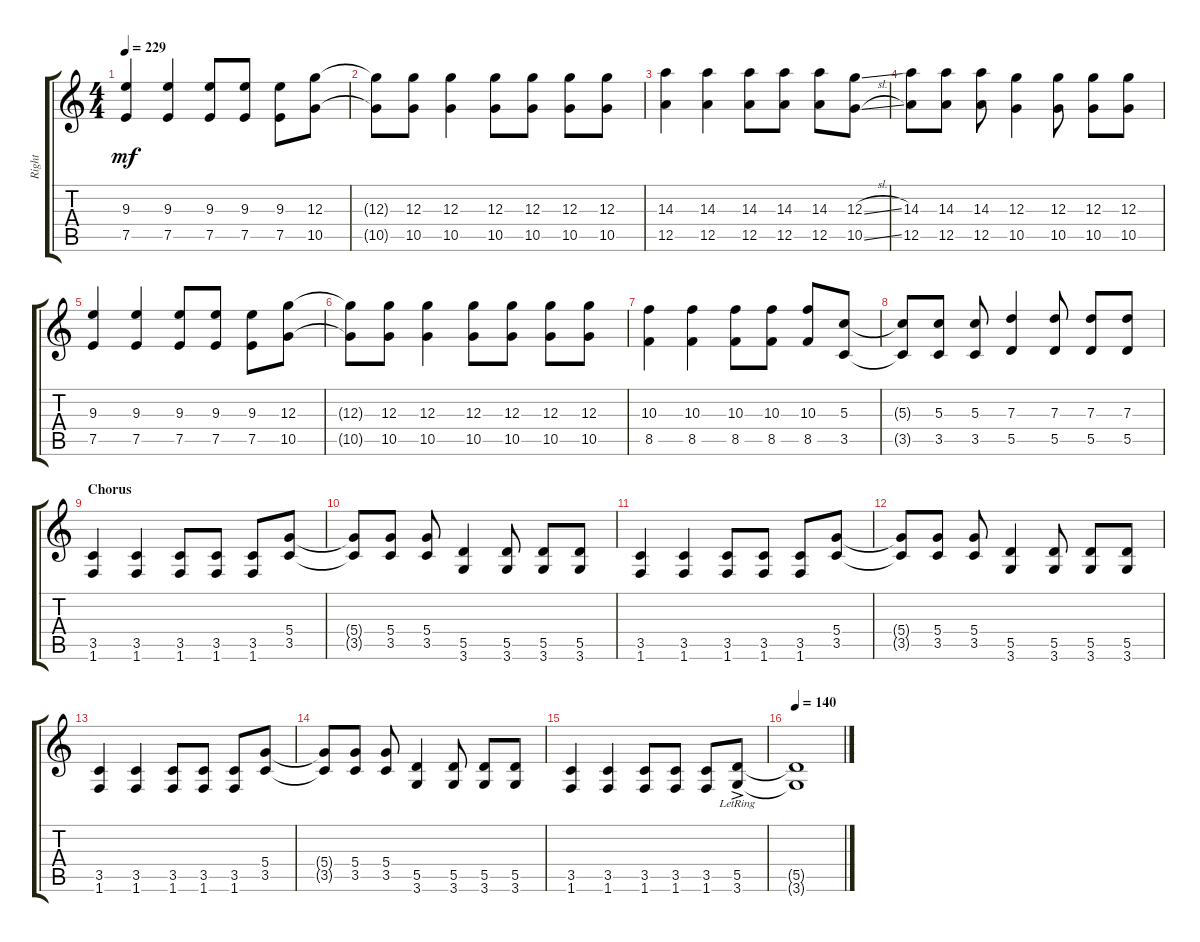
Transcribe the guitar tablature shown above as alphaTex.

\track ("Right" "Right") {instrument distortionguitar}
\staff {score tabs}
\tuning (E4 B3 G3 D3 A2 E2) {hide}
\ts (4 4)
\tempo 229
\clef g2
\ks c
(9.3 7.5).4{dy mf} (9.3 7.5).4 (9.3 7.5).8 (9.3 7.5).8 (9.3 7.5).8 (12.3 10.5).8 |
(12.3{t} 10.5{t}).8 (12.3 10.5).8 (12.3 10.5).4 (12.3 10.5).8 (12.3 10.5).8 (12.3 10.5).8 (12.3 10.5).8 |
(14.3 12.5).4 (14.3 12.5).4 (14.3 12.5).8 (14.3 12.5).8 (14.3 12.5).8 (12.3{sl} 10.5{sl}).8 |
(14.3 12.5).8 (14.3 12.5).8 (14.3 12.5).8 (12.3 10.5).4 (12.3 10.5).8 (12.3 10.5).8 (12.3 10.5).8 |
(9.3 7.5).4 (9.3 7.5).4 (9.3 7.5).8 (9.3 7.5).8 (9.3 7.5).8 (12.3 10.5).8 |
(12.3{t} 10.5{t}).8 (12.3 10.5).8 (12.3 10.5).4 (12.3 10.5).8 (12.3 10.5).8 (12.3 10.5).8 (12.3 10.5).8 |
(10.3 8.5).4 (10.3 8.5).4 (10.3 8.5).8 (10.3 8.5).8 (10.3 8.5).8 (5.3 3.5).8 |
(5.3{t} 3.5{t}).8 (5.3 3.5).8 (5.3 3.5).8 (7.3 5.5).4 (7.3 5.5).8 (7.3 5.5).8 (7.3 5.5).8 |
\section ("" "Chorus")
(3.5 1.6).4 (3.5 1.6).4 (3.5 1.6).8 (3.5 1.6).8 (3.5 1.6).8 (5.4 3.5).8 |
(5.4{t} 3.5{t}).8 (5.4 3.5).8 (5.4 3.5).8 (5.5 3.6).4 (5.5 3.6).8 (5.5 3.6).8 (5.5 3.6).8 |
(3.5 1.6).4 (3.5 1.6).4 (3.5 1.6).8 (3.5 1.6).8 (3.5 1.6).8 (5.4 3.5).8 |
(5.4{t} 3.5{t}).8 (5.4 3.5).8 (5.4 3.5).8 (5.5 3.6).4 (5.5 3.6).8 (5.5 3.6).8 (5.5 3.6).8 |
(3.5 1.6).4 (3.5 1.6).4 (3.5 1.6).8 (3.5 1.6).8 (3.5 1.6).8 (5.4 3.5).8 |
(5.4{t} 3.5{t}).8 (5.4 3.5).8 (5.4 3.5).8 (5.5 3.6).4 (5.5 3.6).8 (5.5 3.6).8 (5.5 3.6).8 |
(3.5 1.6).4 (3.5 1.6).4 (3.5 1.6).8 (3.5 1.6).8 (3.5 1.6).8 (5.5{ac lr} 3.6{ac lr}).8 |
\tempo 140
(5.5{t} 3.6{t}).1
